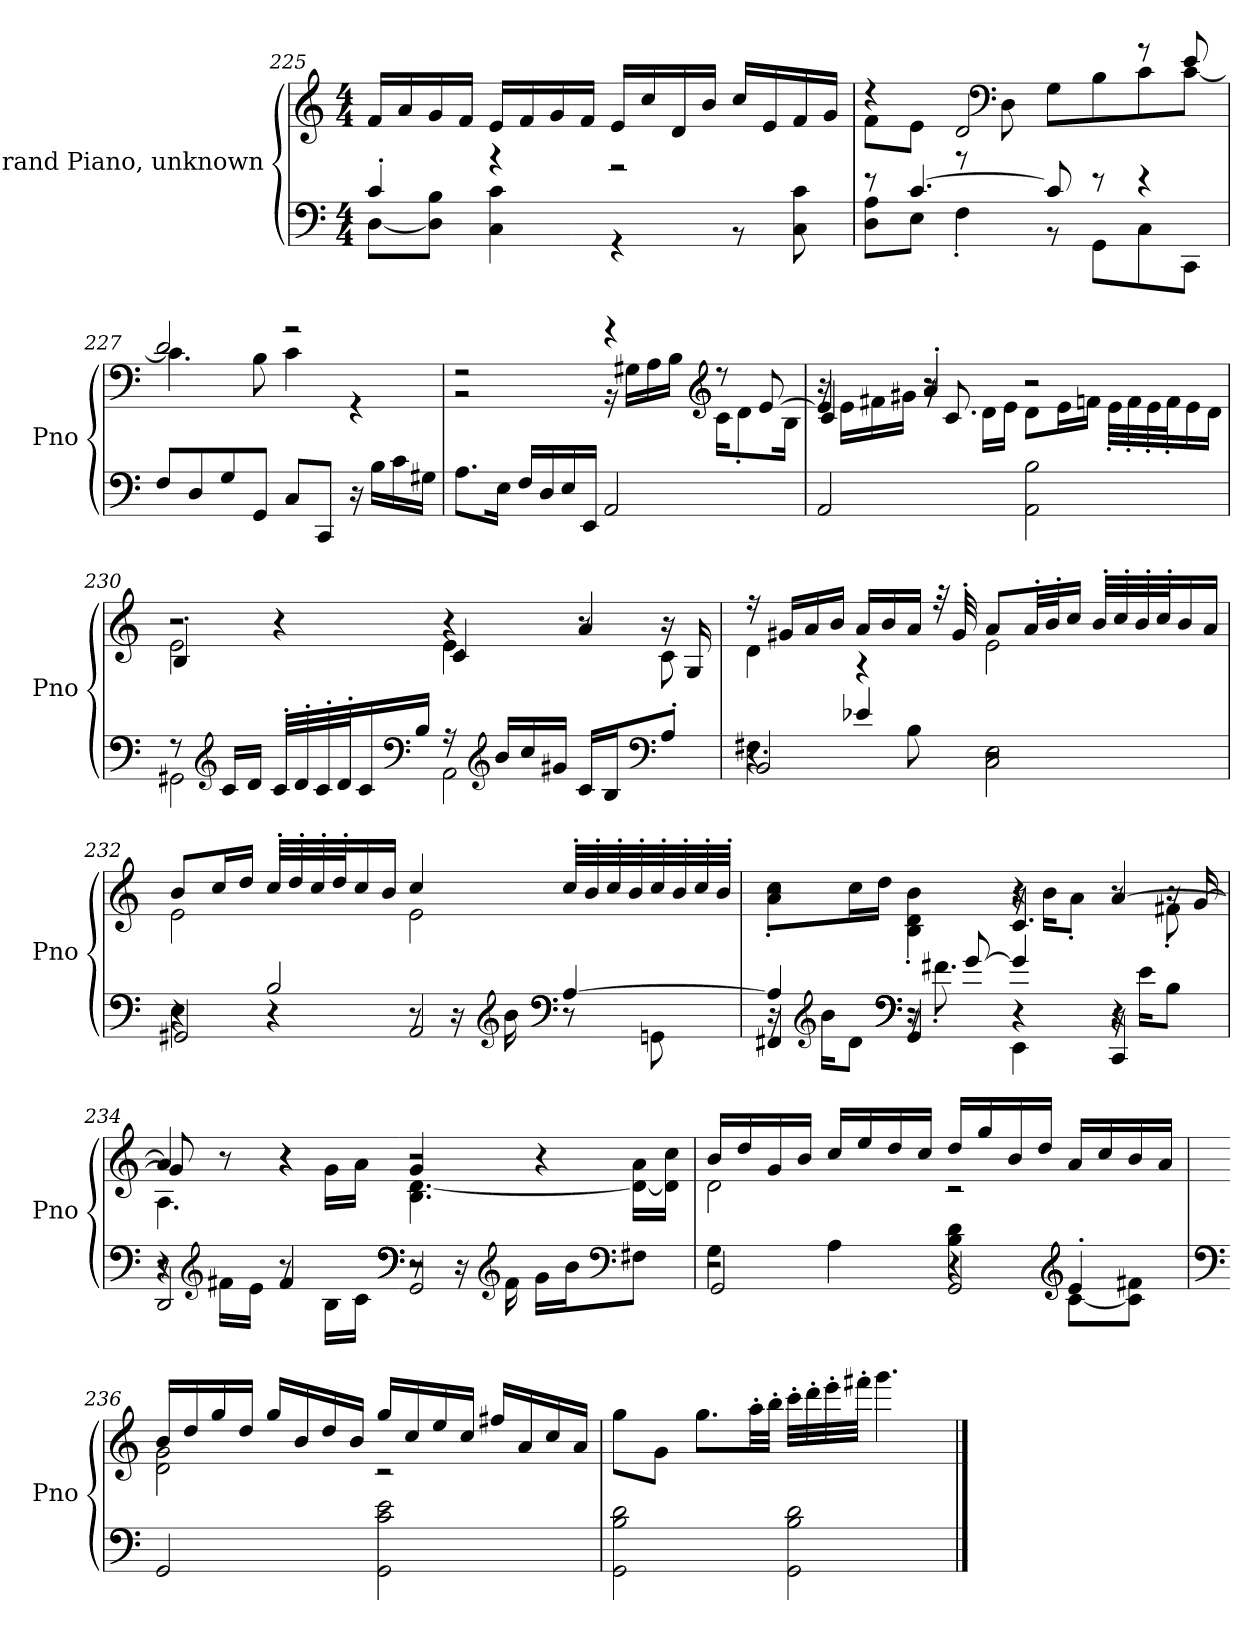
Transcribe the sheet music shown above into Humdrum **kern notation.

**kern	**kern
*part1	*part1
*staff2	*staff1
*I"Grand Piano, unknown	*
*I'Pno	*
*clefF4	*clefG2
*k[]	*k[]
*M4/4	*M4/4
=225	=225
*^	*
4c'/	[8D\L	16f/LL
.	.	16a/
.	8D\] 8B\J	16g/
.	.	16f/JJ
4r	4C\ 4c\	16e/LL
.	.	16f/
.	.	16g/
.	.	16f/JJ
2r	4r	16e/LL
.	.	16cc/
.	.	16d/
.	.	16b/JJ
.	8r	16cc/LL
.	.	16e/
.	8C\ 8c\	16f/
.	.	16g/JJ
=226	=226	=226
*	*	*^
8r	8D\ 8A\L	4r	8f\L
[4.c/	8E\J	.	8e\J
.	4F'\	2d/	8r
*	*	*clefF4	*
.	.	.	8D\
8c/]	8r	.	8G\L
8r	8GG\L	.	8B\
4r	8C\	8r	8c\
.	8CC\J	8e/	[8c\J
*v	*v	*	*
!!LO:LB:g=z	!!
=227	=227	=227
8F/L	2d/	4.c\]
8D/	.	.
8G/	.	.
8GG/J	.	8B\
8C/L	2r	4c\
8CC/J	.	.
16r	.	4r
16B\LL	.	.
16c\	.	.
16G#X\JJ	.	.
=228	=228	=228
8.A\L	2r	2r
16E\Jk	.	.
16F/LL	.	.
16D/	.	.
16E/	.	.
16EE/JJ	.	.
2AA/	4r	16r
.	.	16G#X\LL
.	.	16A\
.	.	16B\JJ
*	*clefG2	*
.	8r	16c\KL
.	.	8d'\
.	[8e/	.
.	.	16B\Jk
!!LO:LB:g=z
=229	=229	=229
*	*	*^
2AA/	4e/]	16r	4c/
.	.	16e\LL	.
.	.	16f#X\	.
.	.	16g#X\JJ	.
.	4a'/	8r	16r
.	.	.	8.c/
.	.	16d\LL	.
.	.	16e\JJ	.
2AA\ 2B\	2r	8d\L	2r
.	.	16e\L	.
.	.	16fn\JJ	.
.	.	32e'\LLL	.
.	.	32f'\	.
.	.	32e'\	.
.	.	32f'\J	.
.	.	16e\	.
.	.	16d\JJ	.
=230	=230	=230	=230
*^	*	*	*
8r	2GG#X\	2r	2e\	4B'/
*clefG2	*	*	*	*
16c/LL	.	.	.	.
16d/JJ	.	.	.	.
32c'/LLL	.	.	.	4r
32d'/	.	.	.	.
32c'/	.	.	.	.
32d'/J	.	.	.	.
16c/	.	.	.	.
*clefF4	*	*	*	*
16B/JJ	.	.	.	.
16r	2AA\	4r	4.e\	4c/
*clefG2	*	*	*	*
16b/LL	.	.	.	.
16cc/	.	.	.	.
16g#X/JJ	.	.	.	.
16c/LL	.	4a/	.	8r
16B/J	.	.	.	.
*clefF4	*	*	*	*
8A'/J	.	.	8c\	16r
.	.	.	.	16G/
*	*	*	*v	*v
!!LO:LB:g=z
=231	=231	=231	=231
*	*^	*	*
4r	4.F#X\	2BB/	16r	4d\
.	.	.	16g#X/LL	.
.	.	.	16a/	.
.	.	.	16b/JJ	.
4e-X/	.	.	16a/LL	4r
.	.	.	16b/	.
.	8B\	.	16a/JJ	.
.	.	.	32r	.
.	.	.	32g#'/	.
2r	2C\ 2E\	2r	8a/L	2e\
.	.	.	32a'/LL	.
.	.	.	32b'/J	.
.	.	.	16cc/JJ	.
.	.	.	32b'/LLL	.
.	.	.	32cc'/	.
.	.	.	32b'/	.
.	.	.	32cc'/J	.
.	.	.	16b/	.
.	.	.	16a/JJ	.
=232	=232	=232	=232	=232
4r	4E\	2GG#X/	8b/L	2e\
.	.	.	16cc/L	.
.	.	.	16dd/JJ	.
2B/	4r	.	32cc'/LLL	.
.	.	.	32dd'/	.
.	.	.	32cc'/	.
.	.	.	32dd'/J	.
.	.	.	16cc/	.
.	.	.	16b/JJ	.
.	8r	2AA/	4cc/	2e\
.	16r	.	.	.
*clefG2	*	*	*	*
.	16b\	.	.	.
*clefF4	*	*	*	*
[4A/	8r	.	32cc'/LLL	.
.	.	.	32b'/	.
.	.	.	32cc'/	.
.	.	.	32b'/	.
.	8GGn\	.	32cc'/	.
.	.	.	32b'/	.
.	.	.	32cc'/	.
.	.	.	32b'/JJJ	.
!!LO:PB:g=z
=233	=233	=233	=233	=233
*	*	*	*	*^
4A/]	16r	4FF#X/	2r	8a\' 8cc\'L	2r
*clefG2	*	*	*	*	*
.	16b\KL	.	.	.	.
.	8d\J	.	.	16cc\L	.
.	.	.	.	16dd\JJ	.
*clefF4	*	*	*	*	*
8r	16r	4GG/	.	4B\' 4d\' 4b\'	.
.	8.f#X'\	.	.	.	.
[8g/	.	.	.	.	.
4g/]	4EE\	4r	4r	16r	4.c/
.	.	.	.	16b\KL	.
.	.	.	.	8a'\J	.
4r	16r	4CC/	[4a/	8r	.
.	16e\KL	.	.	.	.
.	8B\J	.	.	8f#X'\	16r
.	.	.	.	.	[16g/
=234	=234	=234	=234	=234	=234
4r	8r	2DD/	4a/]	4.A\	8g/]
*clefG2	*	*	*	*	*
.	16f#X\LL	.	.	.	8r
.	16e\JJ	.	.	.	.
4f#/	8r	.	4r	.	4r
.	16B\LL	.	.	16g\LL	.
.	16c\JJ	.	.	16a\JJ	.
*clefF4	*	*	*	*	*
2r	8r	2GG/	2r	4.B\ [4.d\	4g/
.	16r	.	.	.	.
*clefG2	*	*	*	*	*
.	16f#\	.	.	.	.
.	16g\LL	.	.	.	4r
.	16b\J	.	.	.	.
*clefF4	*	*	*	*	*
.	8F#X\J	.	.	16d\_ 16a\LL	.
.	.	.	.	16d\] 16cc\JJ	.
*	*	*	*	*v	*v
!!LO:LB:g=z
=235	=235	=235	=235	=235
2r	4G\	2GG/	16b/LL	2d\
.	.	.	16dd/	.
.	.	.	16g/	.
.	.	.	16b/JJ	.
.	4A\	.	16cc/LL	.
.	.	.	16ee/	.
.	.	.	16dd/	.
.	.	.	16cc/JJ	.
4r	4B\ 4d\	2GG/	16dd/LL	2r
.	.	.	16gg/	.
.	.	.	16b/	.
.	.	.	16dd/JJ	.
*clefG2	*	*	*	*
4e'/	[8c\L	.	16a/LL	.
.	.	.	16cc/	.
.	8c\] 8f#X\J	.	16b/	.
.	.	.	16a/JJ	.
*v	*v	*v	*	*
=236	=236	=236
*clefF4	*	*
2GG/	16b/LL	2d\ 2g\
.	16dd/	.
.	16gg/	.
.	16dd/JJ	.
.	16gg/LL	.
.	16b/	.
.	16dd/	.
.	16b/JJ	.
2GG\ 2c\ 2e\	16gg/LL	2r
.	16cc/	.
.	16ee/	.
.	16cc/JJ	.
.	16ff#X/LL	.
.	16a/	.
.	16cc/	.
.	16a/JJ	.
*	*v	*v
=237	=237
2GG\ 2B\ 2d\	8gg\L
.	8g\J
.	8.gg\L
.	32aa'\LL
.	32bb'\JJJ
2GG\ 2B\ 2d\	32ccc'\LLL
.	32ddd'\
.	32eee'\
.	32fff#X'\JJJ
.	4.ggg\
==	==
*-	*-
